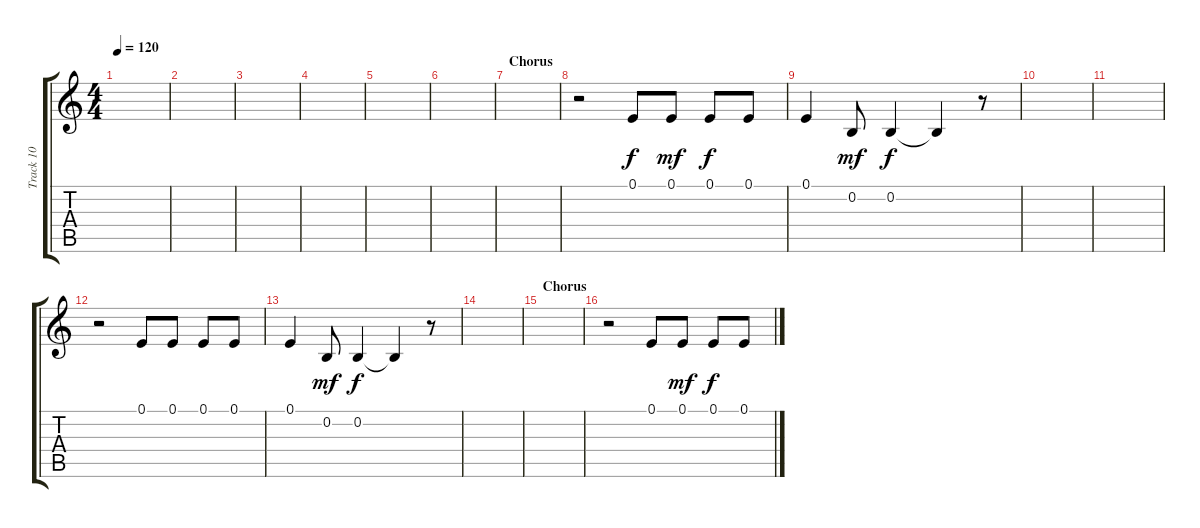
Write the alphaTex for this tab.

\track ("Track 10" "Track 10") {instrument voiceoohs}
\staff {score tabs}
\tuning (E4 B3 G3 D3 A2 E2) {hide}
\ts (4 4)
\tempo 120
\clef g2
\ks c
|
|
|
|
|
|
\section ("" "Chorus")
|
r.2 0.1.8 0.1.8{dy mf} 0.1.8{dy f} 0.1.8 |
0.1.4 0.2.8{dy mf} 0.2.4{dy f} 0.2{t}.4 r.8 |
|
|
r.2 0.1.8 0.1.8 0.1.8 0.1.8 |
0.1.4 0.2.8{dy mf} 0.2.4{dy f} 0.2{t}.4 r.8 |
|
\section ("" "Chorus")
|
r.2 0.1.8 0.1.8{dy mf} 0.1.8{dy f} 0.1.8
